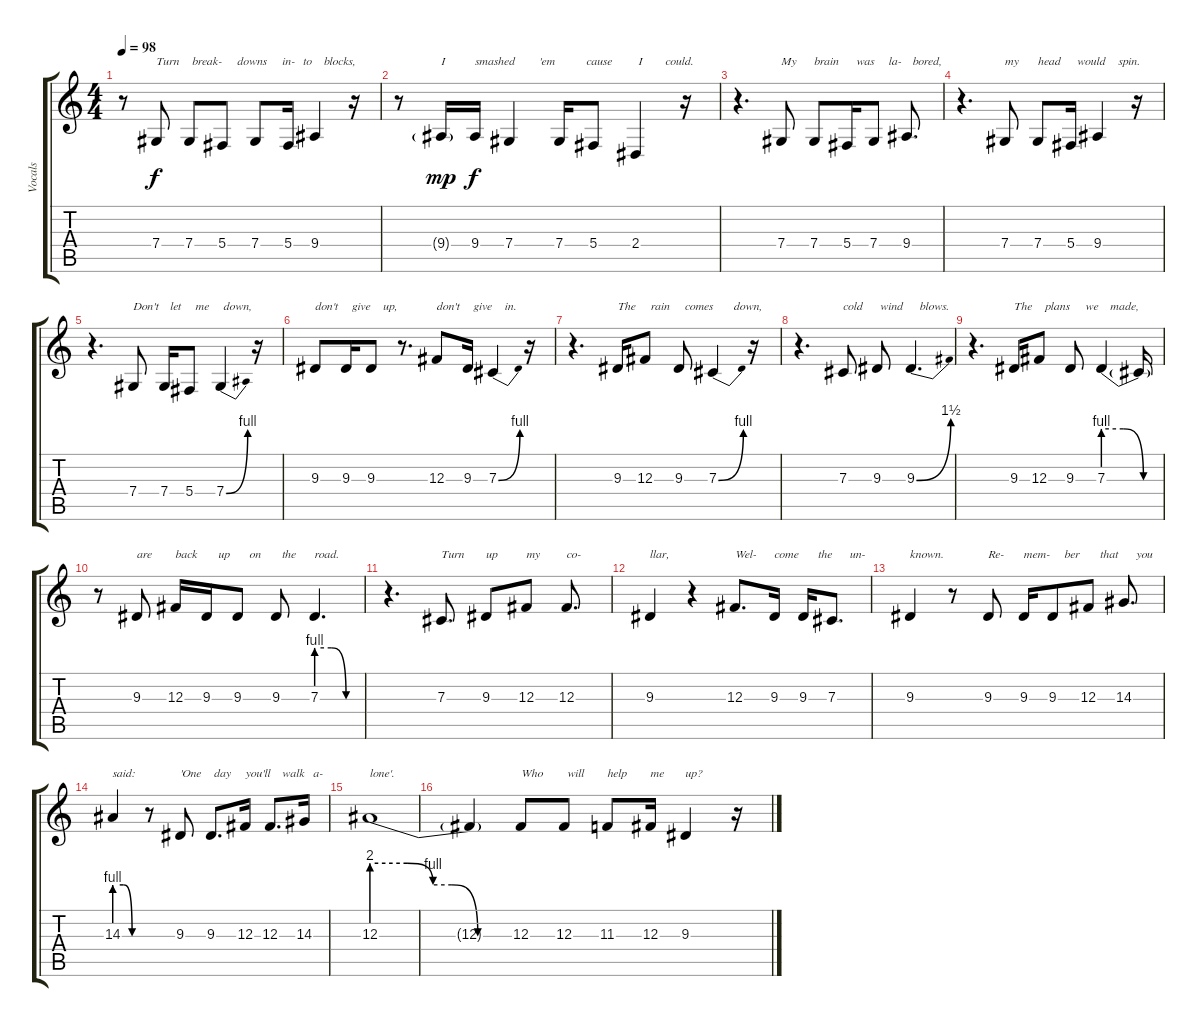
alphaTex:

\track ("Vocals" "Vocals") {instrument trumpet}
\staff {score tabs}
\tuning (Eb4 Bb3 Gb3 Db3 Ab2 Eb2) {hide}
\ts (4 4)
\tempo 98
\clef g2
\ks c
r.8{dy f} 7.4.8{txt "Turn"} 7.4.8{txt " break-"} 5.4.8{txt "     downs"} 7.4.8{txt "         in-"} 5.4.16{txt "     to"} 9.4.4{txt "   blocks,"} r.16 |
r.8 9.4{g}.16{txt "I" dy mp} 9.4.16{txt "smashed" dy f} 7.4.4{txt "          'em"} 7.4.16{txt "         cause"} 5.4.8{txt "               I"} 2.4.4{txt "          could."} r.16 |
r.4{d} 7.4.8{txt "My"} 7.4.8{txt "brain"} 5.4.16{txt "   was"} 7.4.8{txt "     la-"} 9.4.8{d txt "  bored,"} |
r.4{d} 7.4.8{txt "my"} 7.4.8{txt "head"} 5.4.16{txt "  would"} 9.4.4{txt "       spin."} r.16 |
r.4{d} 7.4.8{txt "Don't"} 7.4.16{txt "  let"} 5.4.8{txt "  me"} 7.4{be (bend 0 0 60 4)}.4{txt " down,"} r.16 |
9.3.8{txt "don't"} 9.3.16{txt "  give"} 9.3.8{txt "    up,"} r.8{d} 12.3.8{txt "don't"} 9.3.16{txt "  give"} 7.3{be (bend 0 0 60 4)}.4{txt "    in."} r.16 |
r.4{d} 9.3.16{txt "The"} 12.3.8{txt "  rain"} 9.3.8{txt "  comes"} 7.3{be (bend 0 0 60 4)}.4{txt "       down,"} r.16 |
r.4{d} 7.3.8{txt "cold"} 9.3.8{txt " wind"} 9.3{be (bend 0 0 60 6)}.4{d txt "   blows."} |
r.4{d} 9.3.16{txt "The"} 12.3.8{txt "  plans"} 9.3.8{txt "     we"} 7.3{be (custom 0 4 20 4 40 0 60 0)}.4{txt "   made,"} 7.3{t}.16 |
r.8 9.3.8{txt "are"} 12.3.16{txt "back"} 9.3.16{txt "    up"} 9.3.8{txt "    on"} 9.3.8{txt "  the"} 7.3{be (custom 0 4 20 4 40 0 60 0)}.4{d txt "road."} |
r.4{d} 7.3.8{d txt "Turn"} 9.3.8{txt "up"} 12.3.8{txt "my"} 12.3.8{d txt "co-"} |
9.3.4{txt "llar,"} r.4 12.3.8{d txt "Wel-"} 9.3.16{txt "come"} 9.3.16{txt "     the"} 7.3.8{d txt "      un-"} |
9.3.4{txt "known."} r.8 9.3.8{txt "Re-"} 9.3.16{txt "mem-"} 9.3.8{txt "    ber"} 12.3.8{txt "    that"} 14.3.8{d txt "    you"} |
14.3{be (custom 0 4 20 4 40 0 60 0)}.4{txt "said:"} r.8 9.3.8{txt "'One"} 9.3.8{d txt " day"} 12.3.16{txt "you'll"} 12.3.8{d txt "    walk"} 14.3.16{txt "   a-"} |
12.3{be (custom 0 8 15 8 26 4 34 4 45 0 60 0)}.1{txt "lone'."} |
12.3{t}.4 12.3.8{txt "Who"} 12.3.8{txt " will"} 11.3.8{txt "help"} 12.3.16{txt "me"} 9.3.4{txt "up?"} r.16
